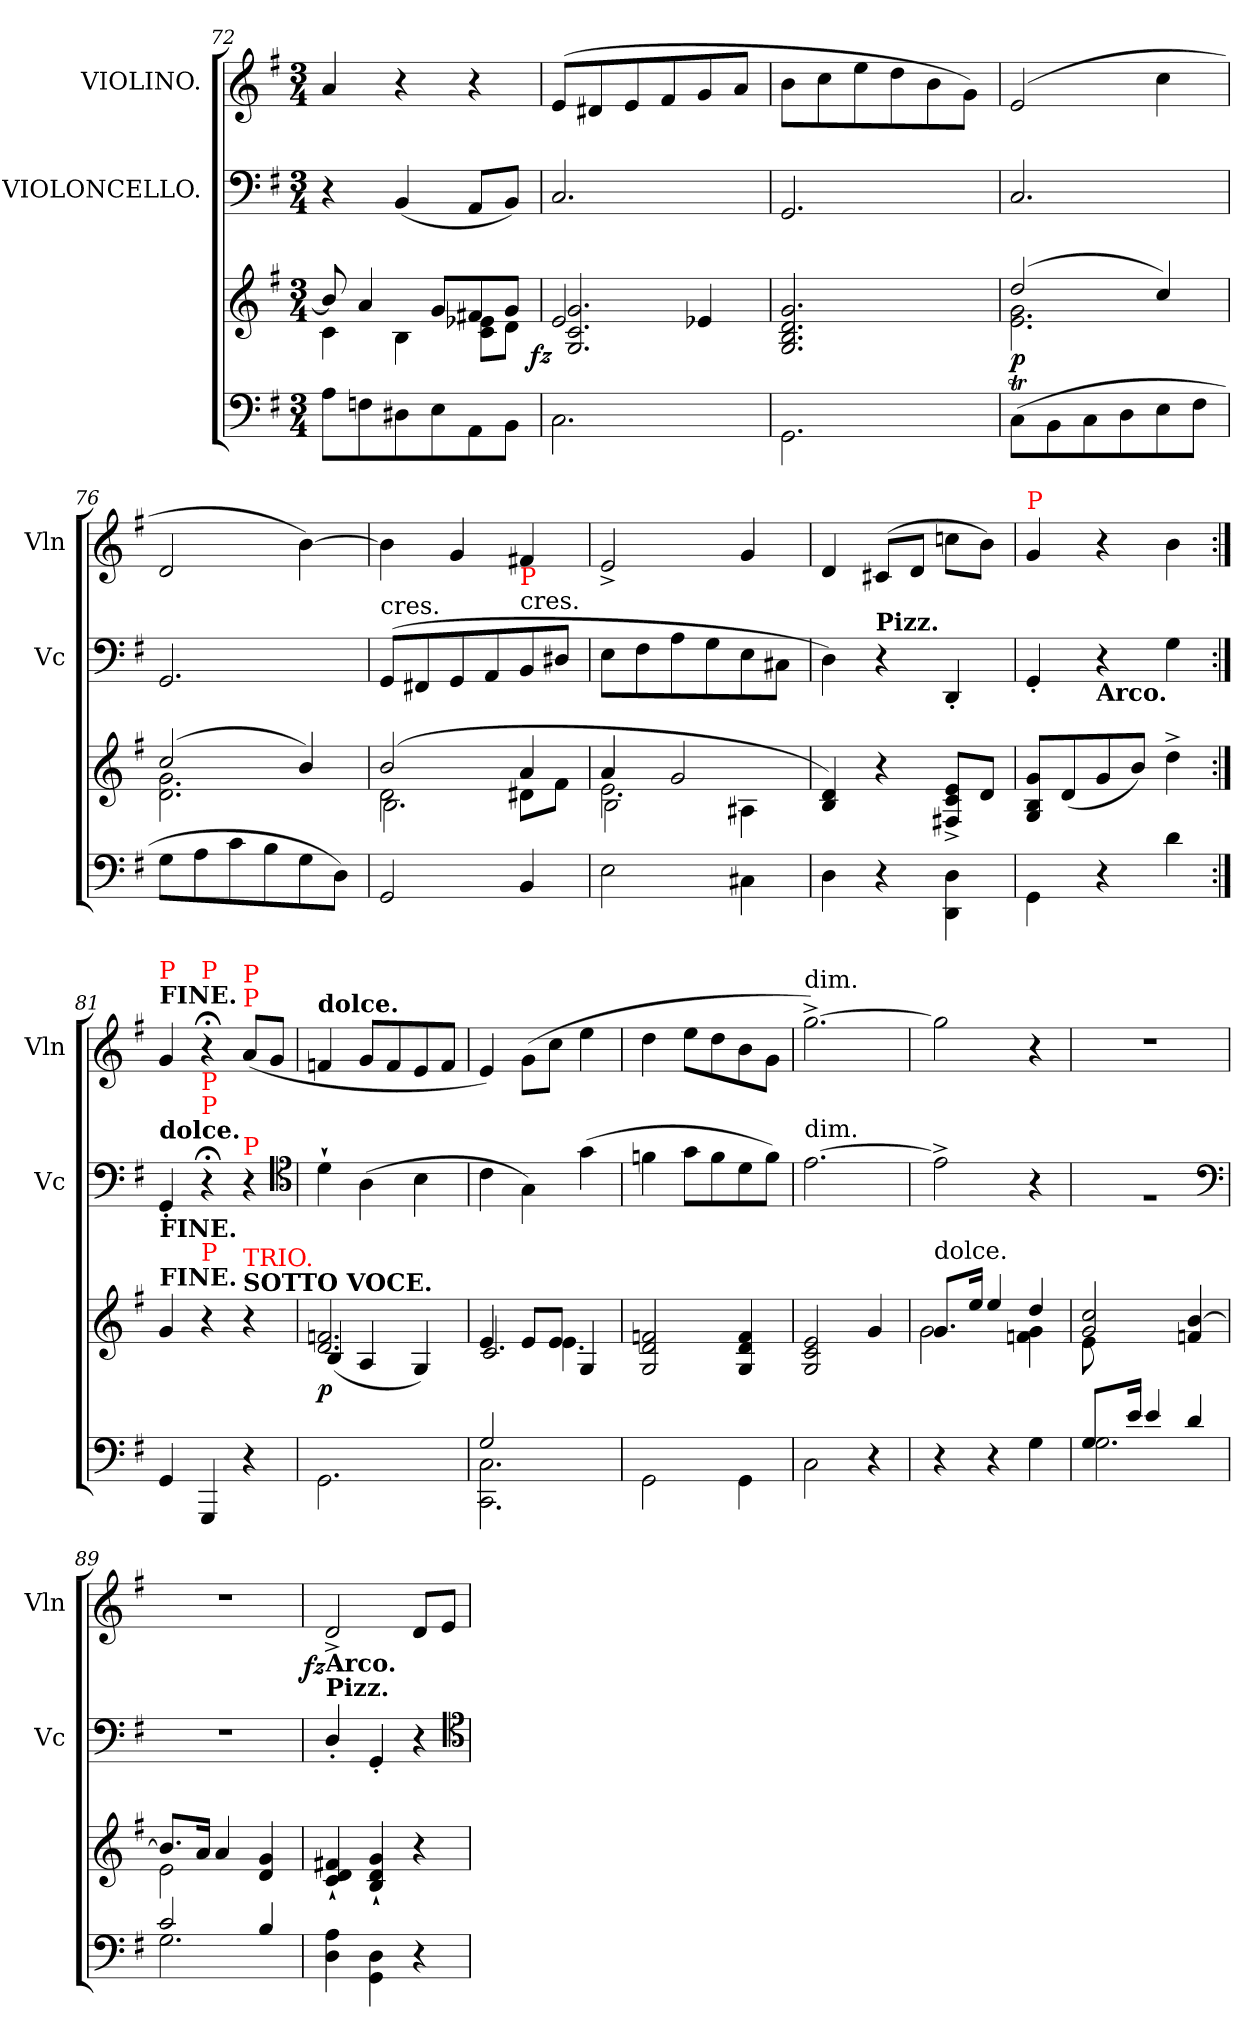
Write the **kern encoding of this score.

**kern	**kern	**dynam	**kern	**kern	**dynam
*part3	*part3	*part3	*part2	*part1	*part1
*staff4	*staff3	*staff3/4	*staff2	*staff1	*staff1
*	*	*	*I"VIOLONCELLO.	*I"VIOLINO.	*
*	*	*	*I'Vc	*I'Vln	*
*clefF4	*clefG2	*	*clefF4	*clefG2	*
*k[f#]	*k[f#]	*	*k[f#]	*k[f#]	*
*G:	*G:	*	*G:	*G:	*
*M3/4	*M3/4	*	*M3/4	*M3/4	*
=72	=72	=72	=72	=72	=72
*	*^	*	*	*	*
8AL	8b]	4c	.	4r	4a	.
8Fn	4a	.	.	.	.	.
8D#X	.	4B	.	(<4BB	4r	.
8E	8gL	.	.	.	.	.
8AA	8f#X	8e-X 8cL	.	8AAL	4r	.
8BBJ	8gJ	8dJ	.	8BBJ)	.	.
=73	=73	=73	=73	=73	=73	=73
!	!	!	!LO:DY:rj	!	!	!
2.C\	2e/	2.g/ 2.c/ 2.G/	fz	2.C	(>8eL	.
.	.	.	.	.	8d#X	.
.	.	.	.	.	8e	.
.	.	.	.	.	8f#	.
.	4e-X/	.	.	.	8g	.
.	.	.	.	.	8aJ	.
*	*v	*v	*	*	*	*
=74	=74	=74	=74	=74	=74
2.GG\	2.g/ 2.d/ 2.B/ 2.G/	.	2.GG	8bL	.
.	.	.	.	8cc	.
.	.	.	.	8ee	.
.	.	.	.	8dd	.
.	.	.	.	8b	.
.	.	.	.	8gJ)	.
=75	=75	=75	=75	=75	=75
*	*^	*	*	*	*
(>8CT\L	(>2dd	2.g 2.e	p	2.C	(>2e	.
8BB\	.	.	.	.	.	.
8C\	.	.	.	.	.	.
8D\	.	.	.	.	.	.
8E\	4cc)	.	.	.	4cc	.
8F#\J	.	.	.	.	.	.
=76	=76	=76	=76	=76	=76	=76
8GL	(>2cc	2.g 2.d	.	2.GG	2d	.
8A	.	.	.	.	.	.
8c	.	.	.	.	.	.
8B	.	.	.	.	.	.
8G	4b)	.	.	.	[4b)	.
8DJ)	.	.	.	.	.	.
=77	=77	=77	=77	=77	=77	=77
*	*	*^	*	*	*	*
!	!	!	!	!	!LO:TX:t=cres.	!	!
2GG	(>2b	2d	2.B\	.	(>8GGL	4b]	.
.	.	.	.	.	8FF#X	.	.
.	.	.	.	.	8GG	4g	.
.	.	.	.	.	8AA	.	.
!	!	!	!	!	!LO:TX:t=cres.	!	!
!	!	!	!	!	!LO:TX:a:color=red:t=P	!	!
4BB	4a	8d#XL	.	.	8BB	4f#X	.
.	.	8f#J	.	.	8D#XJ	.	.
=78	=78	=78	=78	=78	=78	=78	=78
2E	4a	2.e	2B\	.	8EL	2e^<	.
.	.	.	.	.	8F#	.	.
.	2g	.	.	.	8A	.	.
.	.	.	.	.	8G	.	.
4C#X\	.	.	4A#X\	.	8E	4g	.
.	.	.	.	.	8C#XJ	.	.
*	*v	*v	*v	*	*	*	*
=79	=79	=79	=79	=79	=79
4D	4d 4B)	.	4D)	4d	.
!	!	!	!LO:TX:a:B:t=Pizz.	!	!
4r	4r	.	4r	(>8c#XL	.
.	.	.	.	8dJ	.
4D\ 4DD\	8e^< 8c^< 8F#X^<L	.	4DD'<	8ccnL	.
.	8dJ	.	.	8bJ)	.
=80	=80	=80	=80	=80	=80
!	!	!	!	!LO:TX:a:color=red:t=P	!
4GG\	8g/ 8B/ 8G/L	.	4GG'<	4g	.
.	(<8d	.	.	.	.
!	!	!	!LO:TX:b:B:t=Arco.	!	!
4r	8g	.	4r	4r	.
.	8bJ)	.	.	.	.
4d	4dd^<	.	4G	4b	.
=81:|!	=81:|!	=81:|!	=81:|!	=81:|!	=81:|!
!	!	!	!	!LO:TX:a:B:t=FINE.	!
!	!	!	!	!LO:TX:a:color=red:t=P	!
!	!	!	!LO:TX:b:B:t=FINE.	!	!
!	!	!	!LO:TX:a:B:t=dolce.	!	!
!	!LO:TX:a:B:t=FINE.	!	!	!	!
4GG	4g	.	4GG'<	4g	.
!	!	!	!	!LO:TX:a:color=red:t=P	!
!	!	!	!LO:TX:a:color=red:t=P	!	!
!	!	!	!LO:TX:a:color=red:t=P	!	!
!	!LO:TX:a:color=red:t=P	!	!	!	!
4GGG	4r	.	4r;<	4r;<	.
!	!	!	!	!LO:TX:a:color=red:t=P	!
!	!	!	!	!LO:TX:a:color=red:t=P	!
!	!	!	!LO:TX:a:color=red:t=P	!	!
!	!LO:TX:a:B:t=SOTTO VOCE.	!	!	!	!
!	!LO:TX:a:color=red:t=TRIO.	!	!	!	!
4r	4r	.	4r	(<8aL	.
.	.	.	.	8gJ	.
*	*	*	*clefC4	*	*
=83	=83	=83	=83	=83	=83
*	*^	*	*	*	*
!	!	!	!	!	!LO:TX:a:B:t=dolce.	!
2.GG\	2.f 2.d	(<4B/	p	4d`>	4f	.
.	.	4A/	.	(>4A	8gL	.
.	.	.	.	.	8f	.
.	.	4G/)	.	4B	8e	.
.	.	.	.	.	8fJ	.
=84	=84	=84	=84	=84	=84	=84
*^	*	*^	*	*	*	*
2G/	2.C\ 2.CC\	4e	4.ryy	2.c	.	4c	4e)	.
.	.	8eL	.	.	.	4G\)	(>8g\L	.
.	.	8eJ	4.e\	.	.	.	8ccJ	.
4ryy	.	4G/	.	.	.	(>4g	4ee	.
*v	*v	*	*	*	*	*	*	*
*	*v	*v	*v	*	*	*	*
=85	=85	=85	=85	=85	=85
2GG\	2f/ 2d/ 2G/	.	4f	4dd	.
.	.	.	8gL	8eeL	.
.	.	.	8f	8dd	.
4GG\	4f/ 4d/ 4G/	.	8d	8b	.
.	.	.	8fJ)	8gJ	.
=86	=86	=86	=86	=86	=86
!	!	!	!	!LO:TX:t=dim.	!
!	!	!	!LO:TX:t=dim.	!	!
2C\	2e/ 2c/ 2G/	.	[2.e	[2.gg^<)	.
4r	4g	.	.	.	.
=87	=87	=87	=87	=87	=87
*	*^	*	*	*	*
!	!LO:TX:a:t=dolce.	!	!	!	!	!
4r	8.gL	2g	.	2e^]	2gg]	.
.	16eeJk	.	.	.	.	.
4r	4ee	.	.	.	.	.
4G	4dd	4g 4f	.	4r	4r	.
=88	=88	=88	=88	=88	=88	=88
*^	*	*	*	*	*	*
8.GL	2.G	2cc 2g	8e	.	2.rF	2.rdd	.
.	.	.	8ryy	.	.	.	.
16eJk	.	.	.	.	.	.	.
4e	.	.	2ryy	.	.	.	.
4d	.	[4b 4f	.	.	.	.	.
*	*	*	*	*	*clefF4	*	*
=89	=89	=89	=89	=89	=89	=89	=89
2c	2.G	8.bL]	2e	.	2.rF	2.rdd	.
.	.	16aJk	.	.	.	.	.
.	.	4a	.	.	.	.	.
4B/	.	4g 4d	4ryy	.	.	.	.
*v	*v	*	*	*	*	*	*
=90	=90	=90	=90	=90	=90	=90
!	!	!	!	!LO:TX:a:B:t=Pizz.	!	!
!	!	!	!	!LO:TX:a:B:t=Arco.	!	!
!	!	!	!	!	!	!LO:DY:rj
*	*v	*v	*	*	*	*
4A 4D	4f#X`> 4d`> 4c`>	.	4D'/	2d^>	fz
4D\ 4GG\	4g`>/ 4d`>/ 4B`>/	.	4GG'<	.	.
4r	4r	.	4r	8dL	.
.	.	.	.	8eJ	.
*	*	*	*clefC4	*	*
=	=	=	=	=	=
*-	*-	*-	*-	*-	*-
